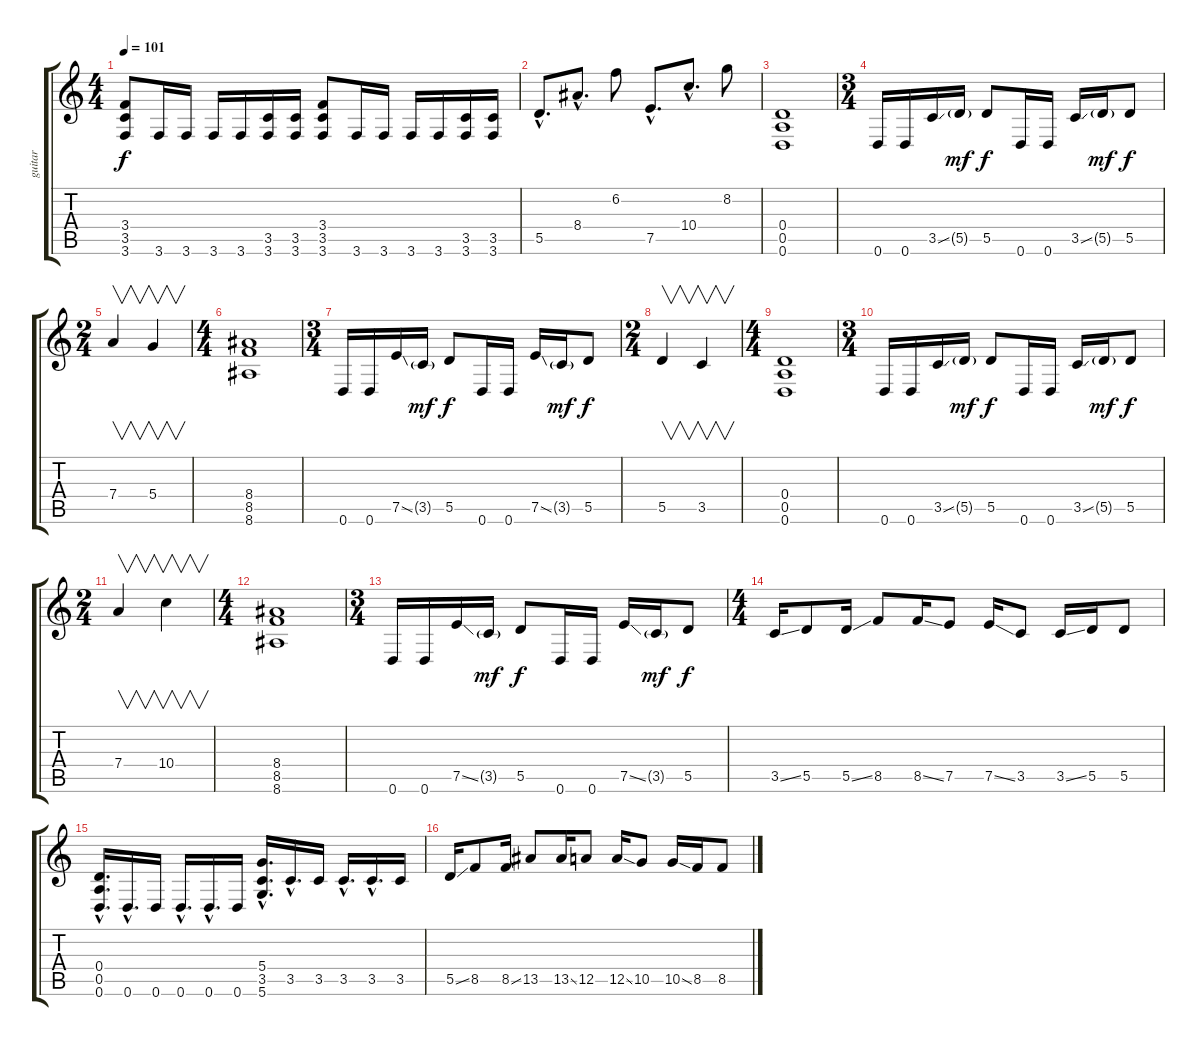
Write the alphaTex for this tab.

\track ("guitar" "guitar") {instrument distortionguitar}
\staff {score tabs}
\tuning (E4 B3 G3 D3 A2 D2) {hide}
\ts (4 4)
\tempo 101
\clef g2
\ks c
(3.4 3.5 3.6).8{dy f} 3.6.16 3.6.16 3.6.16 3.6.16 (3.5 3.6).16 (3.5 3.6).16 (3.4 3.5 3.6).8 3.6.16 3.6.16 3.6.16 3.6.16 (3.5 3.6).16 (3.5 3.6).16 |
5.5{hac}.8{d} 8.4{hac}.8{d} 6.2.8 7.5{hac}.8{d} 10.4{hac}.8{d} 8.2.8 |
(0.4 0.5 0.6).1 |
\ts (3 4)
0.6.16 0.6.16 3.5{ss}.16 5.5{g}.16{dy mf} 5.5.8{dy f} 0.6.16 0.6.16 3.5{ss}.16 5.5{g}.16{dy mf} 5.5.8{dy f} |
\ts (2 4)
7.4.4{v} 5.4.4{v} |
\ts (4 4)
(8.4 8.5 8.6).1 |
\ts (3 4)
0.6.16 0.6.16 7.5{ss}.16 3.5{g}.16{dy mf} 5.5.8{dy f} 0.6.16 0.6.16 7.5{ss}.16 3.5{g}.16{dy mf} 5.5.8{dy f} |
\ts (2 4)
5.5.4{v} 3.5.4{v} |
\ts (4 4)
(0.4 0.5 0.6).1 |
\ts (3 4)
0.6.16 0.6.16 3.5{ss}.16 5.5{g}.16{dy mf} 5.5.8{dy f} 0.6.16 0.6.16 3.5{ss}.16 5.5{g}.16{dy mf} 5.5.8{dy f} |
\ts (2 4)
7.4.4{v} 10.4.4{v} |
\ts (4 4)
(8.4 8.5 8.6).1 |
\ts (3 4)
0.6.16 0.6.16 7.5{ss}.16 3.5{g}.16{dy mf} 5.5.8{dy f} 0.6.16 0.6.16 7.5{ss}.16 3.5{g}.16{dy mf} 5.5.8{dy f} |
\ts (4 4)
3.5{ss}.16{volume 13 balance 8} 5.5.8 5.5{ss}.16 8.5.8 8.5{ss}.16 7.5.8 7.5{ss}.16 3.5.8 3.5{ss}.16 5.5.16 5.5.8 |
(0.4{hac} 0.5{hac} 0.6{hac}).16{d} 0.6{hac}.16{d} 0.6.16 0.6{hac}.16{d} 0.6{hac}.16{d} 0.6.16 (5.4{hac} 3.5{hac} 5.6{hac}).16{d} 3.5{hac}.16{d} 3.5.16 3.5{hac}.16{d} 3.5{hac}.16{d} 3.5.16 |
5.5{ss}.16 8.5.8 8.5{ss}.16 13.5.8 13.5{ss}.16 12.5.8 12.5{ss}.16 10.5.8 10.5{ss}.16 8.5.16 8.5.8
